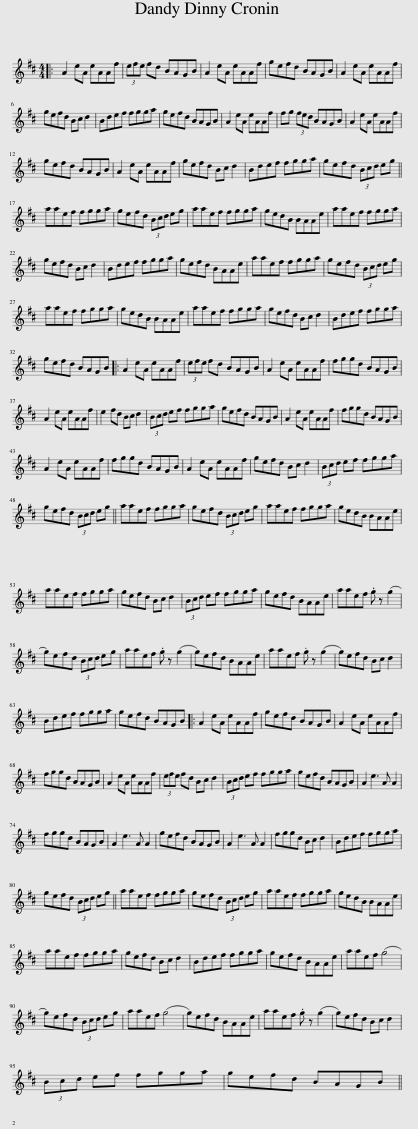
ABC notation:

X:1
L:1/8
M:4/4
I:linebreak $
K:D
V:1 treble
V:1
|: A2 eA eAAf | (3efe fd BAGB | A2 eA eAAf | gefd BAGB | A2 eA eAAf |$ %5
 gefd Bc d2 | Bdef fgga | gefd BAGB | A2 eA eAAf | fg (3fed BAGB | %10
 A2 eA eAAf |$ gefd BAGB | A2 eA eAAf | gefd Bc d2 | Bdef fgga | %15
 gefd (3Bcd eg ||$ aaef fgga | gefd (3Bcd eg | aaef fgga | gedB BAAe | %20
 aaef fgga |$ gefd Bc d2 | Bdef fgga | gefd BAAe | aaef fgga | %25
 gefd (3Bcd eg |$ aaef fgga | gedB BAAe | aaef fgga | gefd Bc d2 | %30
 Bdef fgga |$ gefd BAGB |: A2 eA eAAf | (3efe fd BAGB | A2 eA eAAf | %35
 fggd BAGB |$ A2 eA eAAf | e2 fd Bc d2 | (3Bcd ef fgga | gefd BAGB | %40
 A2 eA eAAf | fggd BAGB |$ A2 eA eAAf | fggd BAGB | A2 eA eAAf | %45
 gefd Bc d2 | (3Bcd ef fgga |$ gefd (3Bcd eg || aaef fgga | gefd (3Bcd eg | %50
 aaef fgga | gedB BAAe |$ aaef fgga | gefd Bc d2 | (3Bcd ef fgga | %55
 gefd BAAe | aaef .g z (g2 |$ g)efd (3Bcd eg | aaef .g z (g2 | g)efd BAAe | %60
 aaef .g z (g2 | g)efd Bc d2 |$ Bdef fgga | gefd BAGB |: A2 eA eAAf | %65
 gefd BAGB | A2 eA eAAf |$ fggd BAGB | A2 eA eAAf | (3efe fd Bc d2 | %70
 (3Bcd ef fgga | gefd BAGB | A2 e3 A A2 |$ fggd BAGB | A2 e3 A A2 | %75
 gefd BAGB | A2 e3 A A2 | fggd Bc d2 | Bdef fgga |$ gefd (3Bcd eg || %80
 aaef fgga | gefd (3Bcd eg | aaef fgga | gedB BAAe |$ aaef fgga | %85
 gefd Bc d2 | Bdef fgga | gefd BAAe | aaef (g4 |$ g)efd (3Bcd eg | %90
 aaef (g4 | g)efd BAAe | aaef .g z (g2 | g)efd Bc d2 |$ (3Bcd ef fgga | %95
 gefd BAGB || %96
